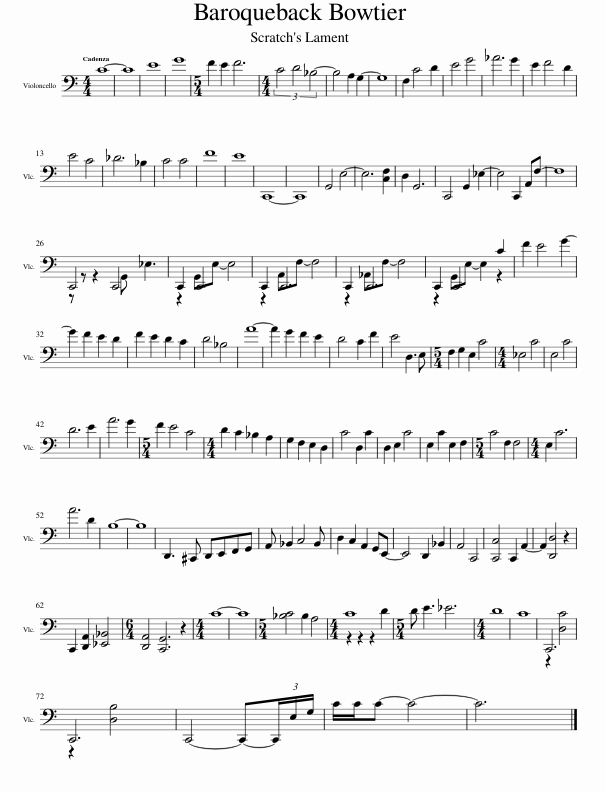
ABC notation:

X:1
%%score ( 1 2 )
L:1/8
Q:1/4=62
M:4/4
I:linebreak $
K:C
V:1 bass
V:2 bass
V:1
 C8- | C8 | E8 | G8 |[M:5/4] F2 E2 F6 | %5
[M:4/4] (3C4 D4 _B,4- | B,4 A,2 G,2- | G,8 | F,2 C4 D2 | E4 G4 | %10
 _A6 G2 | E2 F4 D2 |$ E4 C4 | _D6 _B,2 | C4 C4 | %15
 F8 | E8 | C,,8- | C,,8 | G,,4 E,4- | %20
 E,6 [C,F,]2 | D,2 G,,6 | C,,4 G,,2 _E,2- | E,4 C,,2 A,,F,- | F,8 |$ %25
 C,,4 C,,4 | C,,2 C,,6 | C,,2 C,,6 | C,,2 C,,6 | C,,2 C,,4 C2 | %30
 F2 E4 G2- |$ G2 F2 E2 D2 | F2 E2 D2 C2 | D4 _B,4 | A8- | %35
 A2 G2 F2 E2 | D4 C2 F2 | E4 D,3 E, |[M:5/4] F,2 G,2 E,2 C4 |[M:4/4] _E,4 C4 | %40
 E,4 C4 |$ D6 E2 | A6 G2 |[M:5/4] F2 E4 C4 |[M:4/4] D2 C2 _B,2 A,2 | %45
 G,2 F,2 E,2 D,2 | C4 D,2 C2 | D,2 E,2 C4 | E,2 C2 E,2 F,2 |[M:5/4] C4 F,2 F,4 | %50
[M:4/4] E,2 C6 |$ A6 D2 | B,8- | B,8 | D,,3 ^C,, D,,E,,F,,G,, | %55
 A,, _B,,2 C,4 B,, | D,2 C,2 A,,2 G,,E,,- | E,,4 D,,2 _B,,2 | A,,4 C,,4 | [C,,C,]4 C,,2 A,,2- | %60
 A,,2 [D,,D,]4 z2 |$ C,,2 [D,,A,,]2 [_E,,_B,,]4 |[M:6/4] [D,,A,,]4 [C,,G,,]6 z2 |[M:4/4] C8- | C8 | %65
[M:5/4] [_B,C]4 B,2 A,4 |[M:4/4] C8 |[M:5/4] D E3 _E6 |[M:4/4] D8 | C8 | %70
 C,,6 |$ C,,6 | C,,4- C,,-(3C,,/E,/G,/ | C/C/C- C4- | C6 |] %75
V:2
 x8 | x8 | x8 | x8 |[M:5/4] x10 | %5
[M:4/4] x8 | x8 | x8 | x8 | x8 | %10
 x8 | x8 |$ x8 | x8 | x8 | %15
 x8 | x8 | x8 | x8 | x8 | %20
 x8 | x8 | x8 | x8 | x8 |$ %25
 z z z2 G,, _E,3 | z2 G,,E,- E,4 | z2 A,,F,- F,4 | z2 _A,,F,- F,4 | z2 G,,E,- E,2 z2 | %30
 x8 |$ x8 | x8 | x8 | x8 | %35
 x8 | x8 | x8 |[M:5/4] x10 |[M:4/4] x8 | %40
 x8 |$ x8 | x8 |[M:5/4] x10 |[M:4/4] x8 | %45
 x8 | x8 | x8 | x8 |[M:5/4] x10 | %50
[M:4/4] x8 |$ x8 | x8 | x8 | x8 | %55
 x8 | x8 | x8 | x8 | x8 | %60
 x8 |$ x8 |[M:6/4] x12 |[M:4/4] x8 | x8 | %65
[M:5/4] x10 |[M:4/4] z2 z2 z2 D2 |[M:5/4] x10 |[M:4/4] x8 | x8 | %70
 z2 [D,C]4 |$ z2 [D,B,]4 | x6 | x6 | x6 |] %75
